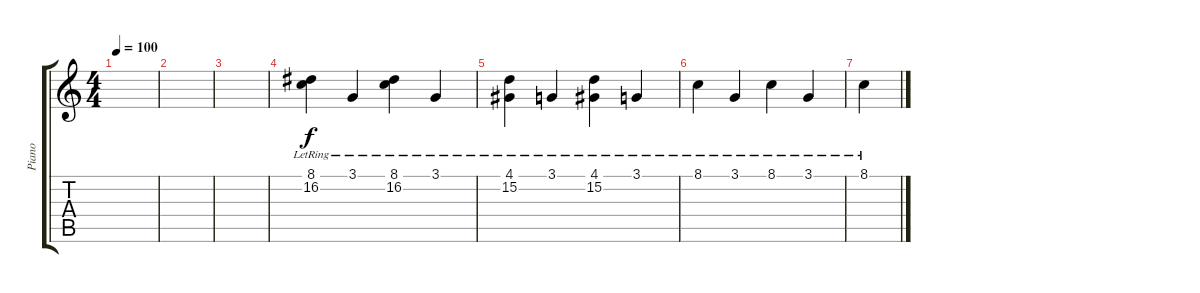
\track ("Piano" "Piano") {instrument brightacousticpiano}
\staff {score tabs}
\tuning (E4 B3 G3 D3 A2 E2) {hide}
\ts (4 4)
\tempo 100
\clef g2
\ks c
|
|
|
(8.1{lr} 16.2{lr}).4{instrument brightacousticpiano} 3.1{lr}.4 (8.1{lr} 16.2{lr}).4 3.1{lr}.4 |
(4.1{lr} 15.2{lr}).4 3.1{lr}.4 (4.1{lr} 15.2{lr}).4 3.1{lr}.4 |
8.1{lr}.4 3.1{lr}.4 8.1{lr}.4 3.1{lr}.4 |
8.1{lr}.4
